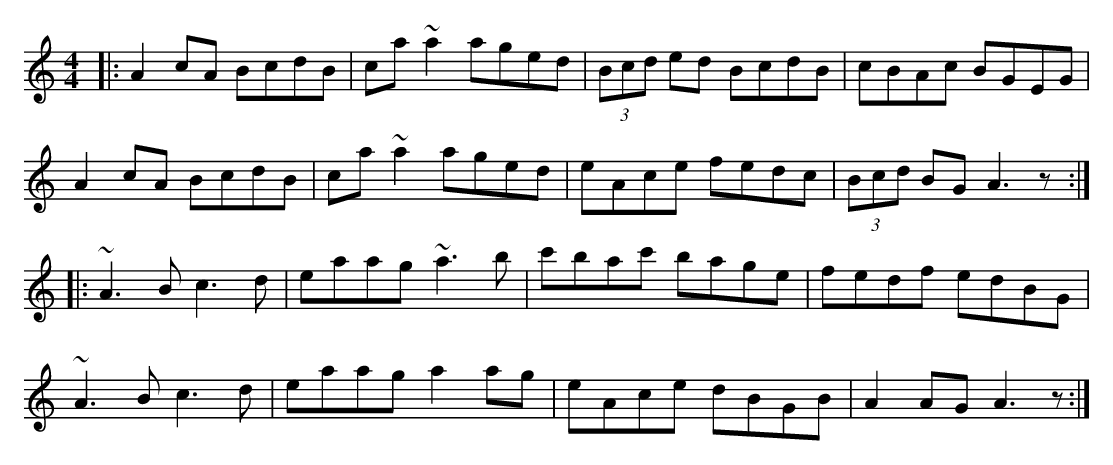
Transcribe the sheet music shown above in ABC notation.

X:1
M:4/4
K:Amin
|:A2cA BcdB|ca~a2 aged|(3Bcd ed BcdB|cBAc BGEG|
A2cA BcdB|ca~a2 aged|eAce fedc|(3Bcd BG A3z:|
|:~A3B c3d|eaag ~a3b|c'bac' bage|fedf edBG|
~A3B c3d|eaag a2ag|eAce dBGB|A2AG A3z:|
